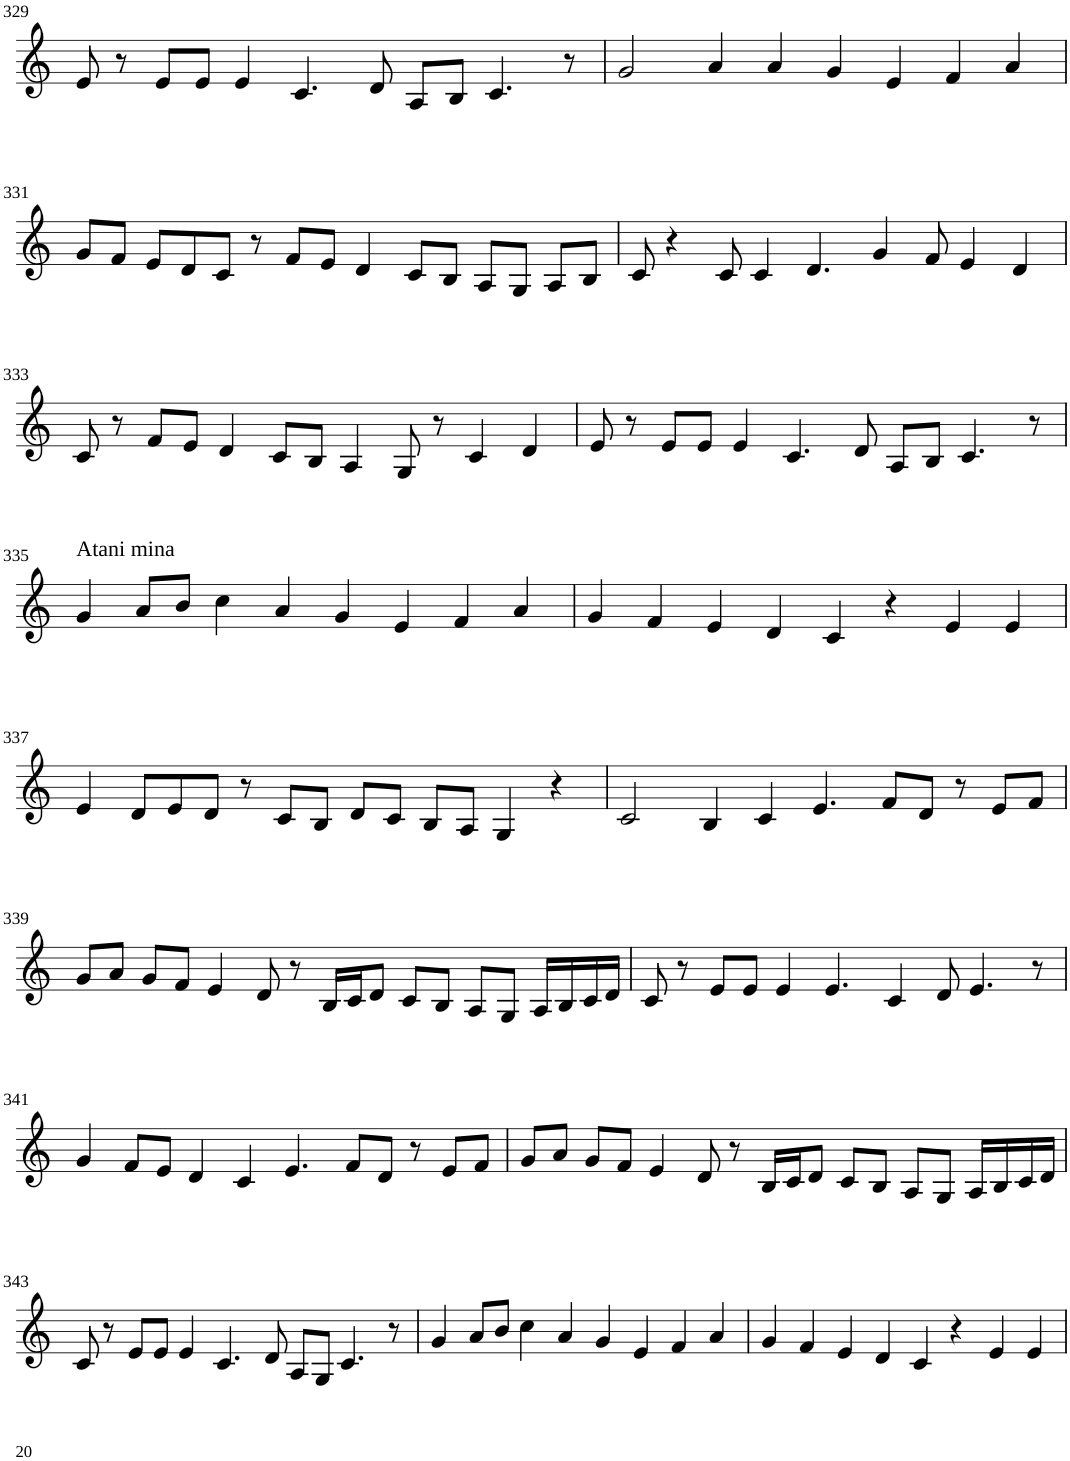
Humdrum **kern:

**kern
*part1
*staff1
*I"Violin
!!LO:PB:g=z
*clefG2
*k[]
*M8/4
=329
8e/
8r
8e/L
8e/J
4e/
4.c/
8d/
8A/L
8B/J
4.c/
8r
=330
2g/
4a/
4a/
4g/
4e/
4f/
4a/
!!LO:LB:g=z
=331
8g/L
8f/J
8e/L
8d/
8c/J
8r
8f/L
8e/J
4d/
8c/L
8B/J
8A/L
8G/J
8A/L
8B/J
=332
8c/
4r
8c/
4c/
4.d/
4g/
8f/
4e/
4d/
!!LO:LB:g=z
=333
8c/
8r
8f/L
8e/J
4d/
8c/L
8B/J
4A/
8G/
8r
4c/
4d/
=334
8e/
8r
8e/L
8e/J
4e/
4.c/
8d/
8A/L
8B/J
4.c/
8r
!!LO:LB:g=z
=335
!LO:TX:a:t=Atani mina
4g/
8a/L
8b/J
4cc\
4a/
4g/
4e/
4f/
4a/
=336
4g/
4f/
4e/
4d/
4c/
4r
4e/
4e/
!!LO:LB:g=z
=337
4e/
8d/L
8e/
8d/J
8r
8c/L
8B/J
8d/L
8c/J
8B/L
8A/J
4G/
4r
=338
2c/
4B/
4c/
4.e/
8f/L
8d/J
8r
8e/L
8f/J
!!LO:LB:g=z
=339
8g/L
8a/J
8g/L
8f/J
4e/
8d/
8r
16B/LL
16c/J
8d/J
8c/L
8B/J
8A/L
8G/J
16A/LL
16B/
16c/
16d/JJ
=340
8c/
8r
8e/L
8e/J
4e/
4.e/
4c/
8d/
4.e/
8r
!!LO:LB:g=z
=341
4g/
8f/L
8e/J
4d/
4c/
4.e/
8f/L
8d/J
8r
8e/L
8f/J
=342
8g/L
8a/J
8g/L
8f/J
4e/
8d/
8r
16B/LL
16c/J
8d/J
8c/L
8B/J
8A/L
8G/J
16A/LL
16B/
16c/
16d/JJ
!!LO:LB:g=z
=343
8c/
8r
8e/L
8e/J
4e/
4.c/
8d/
8A/L
8G/J
4.c/
8r
=344
4g/
8a/L
8b/J
4cc\
4a/
4g/
4e/
4f/
4a/
=345
4g/
4f/
4e/
4d/
4c/
4r
4e/
4e/
=
*-
